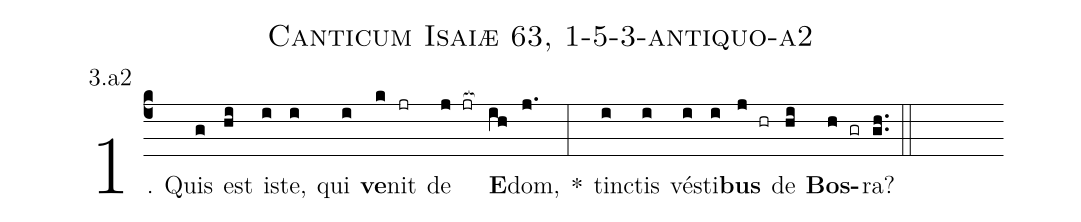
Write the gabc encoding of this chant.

name: Canticum Isaiæ 63, 1-5-3-antiquo-a2;
annotation: 3.a2;
%%
(c4)1. Quis(g) est(hi) is(i)te,(i) qui(i) <b>ve</b>(k)nit(jr) de(j jr[ocb:1{]) <b>E</b>(ih[ocb:0}])dom,(j.) *(:) tinc(i)tis(i) vés(i)ti(i)<b>bus</b>(j hr) de(hi) <b>Bos</b>(h gr)ra?(gh..) (::)
